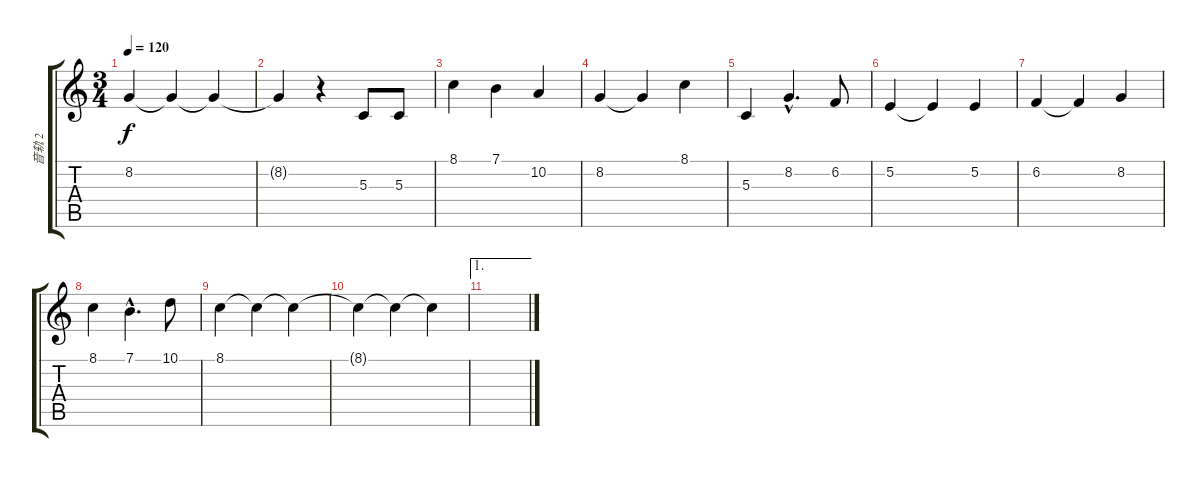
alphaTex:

\track ("音轨 2" "音轨 2") {instrument stringensemble1}
\staff {score tabs}
\tuning (E4 B3 G3 D3 A2 E2) {hide}
\ts (3 4)
\tempo 120
\clef g2
\ks c
8.2.4{dy f} 8.2{t}.4 8.2{t}.4 |
8.2{t}.4 r.4 5.3.8 5.3.8 |
8.1.4 7.1.4 10.2.4 |
8.2.4 8.2{t}.4 8.1.4 |
5.3.4 8.2{hac}.4{d} 6.2.8 |
5.2.4 5.2{t}.4 5.2.4 |
6.2.4 6.2{t}.4 8.2.4 |
8.1.4 7.1{hac}.4{d} 10.1.8 |
8.1.4 8.1{t}.4 8.1{t}.4 |
8.1{t}.4 8.1{t}.4 8.1{t}.4 |
\ae 1
